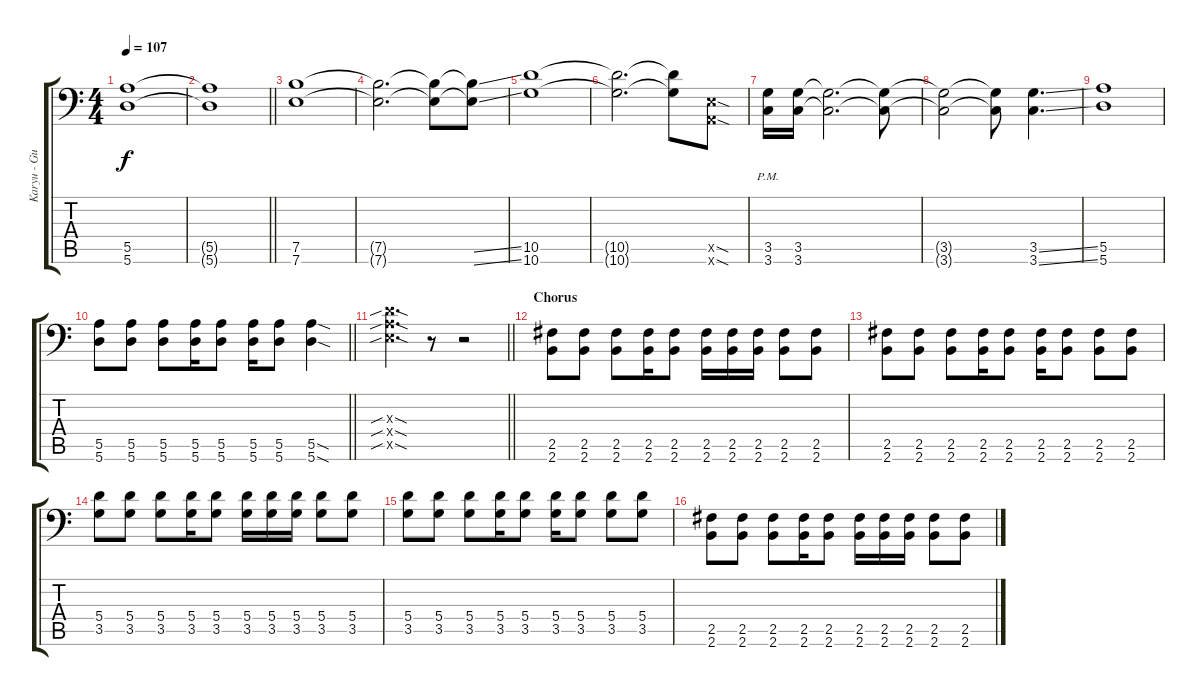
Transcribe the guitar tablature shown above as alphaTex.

\track ("Karyu - Guitar 3" "Karyu - Gu") {instrument distortionguitar}
\staff {score tabs}
\tuning (B3 Gb3 D3 A2 E2 A1) {hide}
\ts (4 4)
\tempo 107
\clef f4
\ks c
(5.5 5.6).1{dy f} |
\barLineRight lightlight
(5.5{t} 5.6{t}).1 |
\section ("" "")
(7.5 7.6).1 |
(7.5{t} 7.6{t}).2{d} (7.5{t} 7.6{t}).8 (7.5{ss t} 7.6{ss t}).8 |
(10.5 10.6).1 |
(10.5{t} 10.6{t}).2{d} (10.5{t} 10.6{t}).8 (0.5{sod x} 0.6{sod x}).8 |
(3.5{pm} 3.6{pm}).16 (3.5 3.6).16 (3.5{t} 3.6{t}).2{d} (3.5{t} 3.6{t}).8 |
(3.5{t} 3.6{t}).2 (3.5{t} 3.6{t}).8 (3.5{ss} 3.6{ss}).4{d} |
(5.5 5.6).1 |
\barLineRight lightlight
(5.5 5.6).8 (5.5 5.6).8 (5.5 5.6).8 (5.5 5.6).16 (5.5 5.6).8 (5.5 5.6).16 (5.5 5.6).8 (5.5{sod} 5.6{sod}).4 |
\barLineRight lightlight
(0.3{sib sod x} 0.4{sib sod x} 0.5{sib sod x}).4{d} r.8 r.2 |
\section ("" "Chorus")
(2.5 2.6).8 (2.5 2.6).8 (2.5 2.6).8 (2.5 2.6).16 (2.5 2.6).8 (2.5 2.6).16 (2.5 2.6).16 (2.5 2.6).16 (2.5 2.6).8 (2.5 2.6).8 |
(2.5 2.6).8 (2.5 2.6).8 (2.5 2.6).8 (2.5 2.6).16 (2.5 2.6).8 (2.5 2.6).16 (2.5 2.6).8 (2.5 2.6).8 (2.5 2.6).8 |
(5.4 3.5).8 (5.4 3.5).8 (5.4 3.5).8 (5.4 3.5).16 (5.4 3.5).8 (5.4 3.5).16 (5.4 3.5).16 (5.4 3.5).16 (5.4 3.5).8 (5.4 3.5).8 |
(5.4 3.5).8 (5.4 3.5).8 (5.4 3.5).8 (5.4 3.5).16 (5.4 3.5).8 (5.4 3.5).16 (5.4 3.5).8 (5.4 3.5).8 (5.4 3.5).8 |
(2.5 2.6).8 (2.5 2.6).8 (2.5 2.6).8 (2.5 2.6).16 (2.5 2.6).8 (2.5 2.6).16 (2.5 2.6).16 (2.5 2.6).16 (2.5 2.6).8 (2.5 2.6).8
